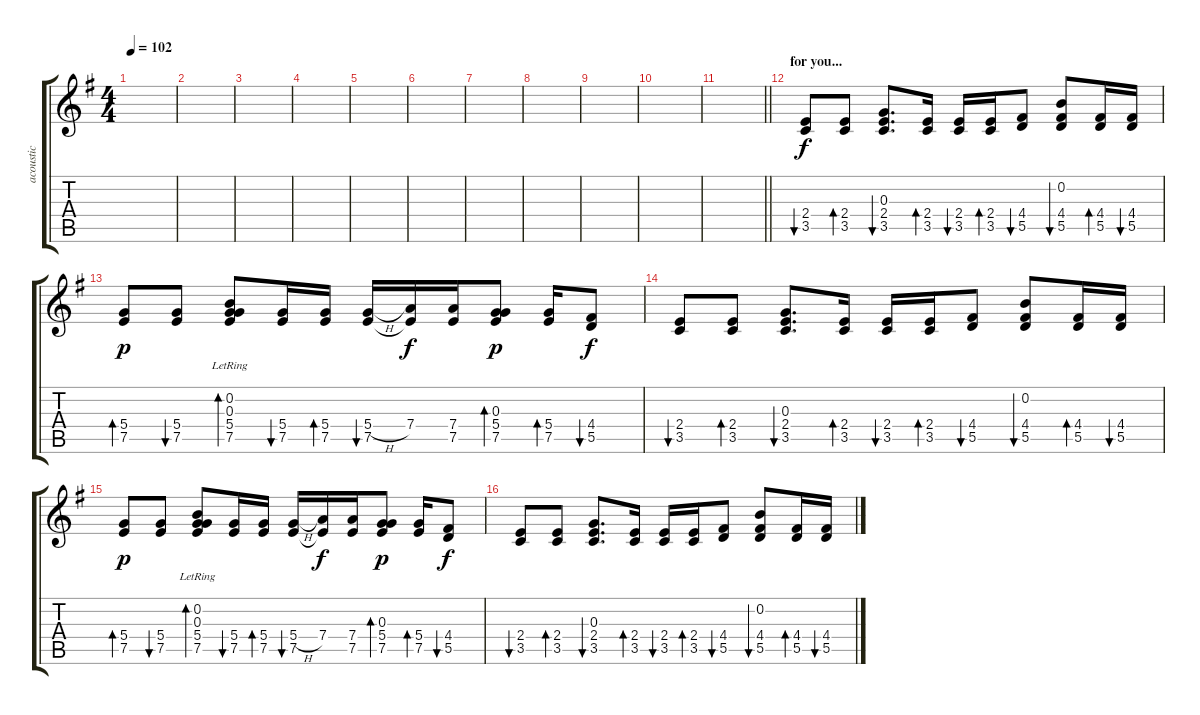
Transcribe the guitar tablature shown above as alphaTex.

\track ("acoustic" "acoustic") {instrument acousticguitarsteel}
\staff {score tabs}
\tuning (E4 B3 G3 D3 A2 E2) {hide}
\ts (4 4)
\tempo 102
\clef g2
\ks eminor
|
|
|
|
|
|
|
|
|
|
\barLineRight lightlight
|
\section ("" "for you...")
(2.4 3.5).8{bu 60} (2.4 3.5).8{bd 60} (0.3 2.4 3.5).8{d bu 60} (2.4 3.5).16{bd 60} (2.4 3.5).16{bu 60} (2.4 3.5).16{bd 60} (4.4 5.5).8{bu 60} (0.2 4.4 5.5).8{bu 60} (4.4 5.5).16{bd 60} (4.4 5.5).16{bu 60} |
(5.4 7.5).8{bd 60 dy p} (5.4 7.5).8{bu 60} (0.2{lr} 0.3 5.4 7.5).8{bd 60} (5.4 7.5).16{bu 60} (5.4 7.5).16{bd 60} (5.4{h} 7.5).16{bu 60} (7.4 7.5{t}).16{dy f} (7.4 7.5).16 (0.3 5.4 7.5).8{bd 60 dy p} (5.4 7.5).16{bd 60} (4.4 5.5).8{bu 60 dy f} |
(2.4 3.5).8{bu 60} (2.4 3.5).8{bd 60} (0.3 2.4 3.5).8{d bu 60} (2.4 3.5).16{bd 60} (2.4 3.5).16{bu 60} (2.4 3.5).16{bd 60} (4.4 5.5).8{bu 60} (0.2 4.4 5.5).8{bu 60} (4.4 5.5).16{bd 60} (4.4 5.5).16{bu 60} |
(5.4 7.5).8{bd 60 dy p} (5.4 7.5).8{bu 60} (0.2{lr} 0.3 5.4 7.5).8{bd 60} (5.4 7.5).16{bu 60} (5.4 7.5).16{bd 60} (5.4{h} 7.5).16{bu 60} (7.4 7.5{t}).16{dy f} (7.4 7.5).16 (0.3 5.4 7.5).8{bd 60 dy p} (5.4 7.5).16{bd 60} (4.4 5.5).8{bu 60 dy f} |
(2.4 3.5).8{bu 60} (2.4 3.5).8{bd 60} (0.3 2.4 3.5).8{d bu 60} (2.4 3.5).16{bd 60} (2.4 3.5).16{bu 60} (2.4 3.5).16{bd 60} (4.4 5.5).8{bu 60} (0.2 4.4 5.5).8{bu 60} (4.4 5.5).16{bd 60} (4.4 5.5).16{bu 60}
